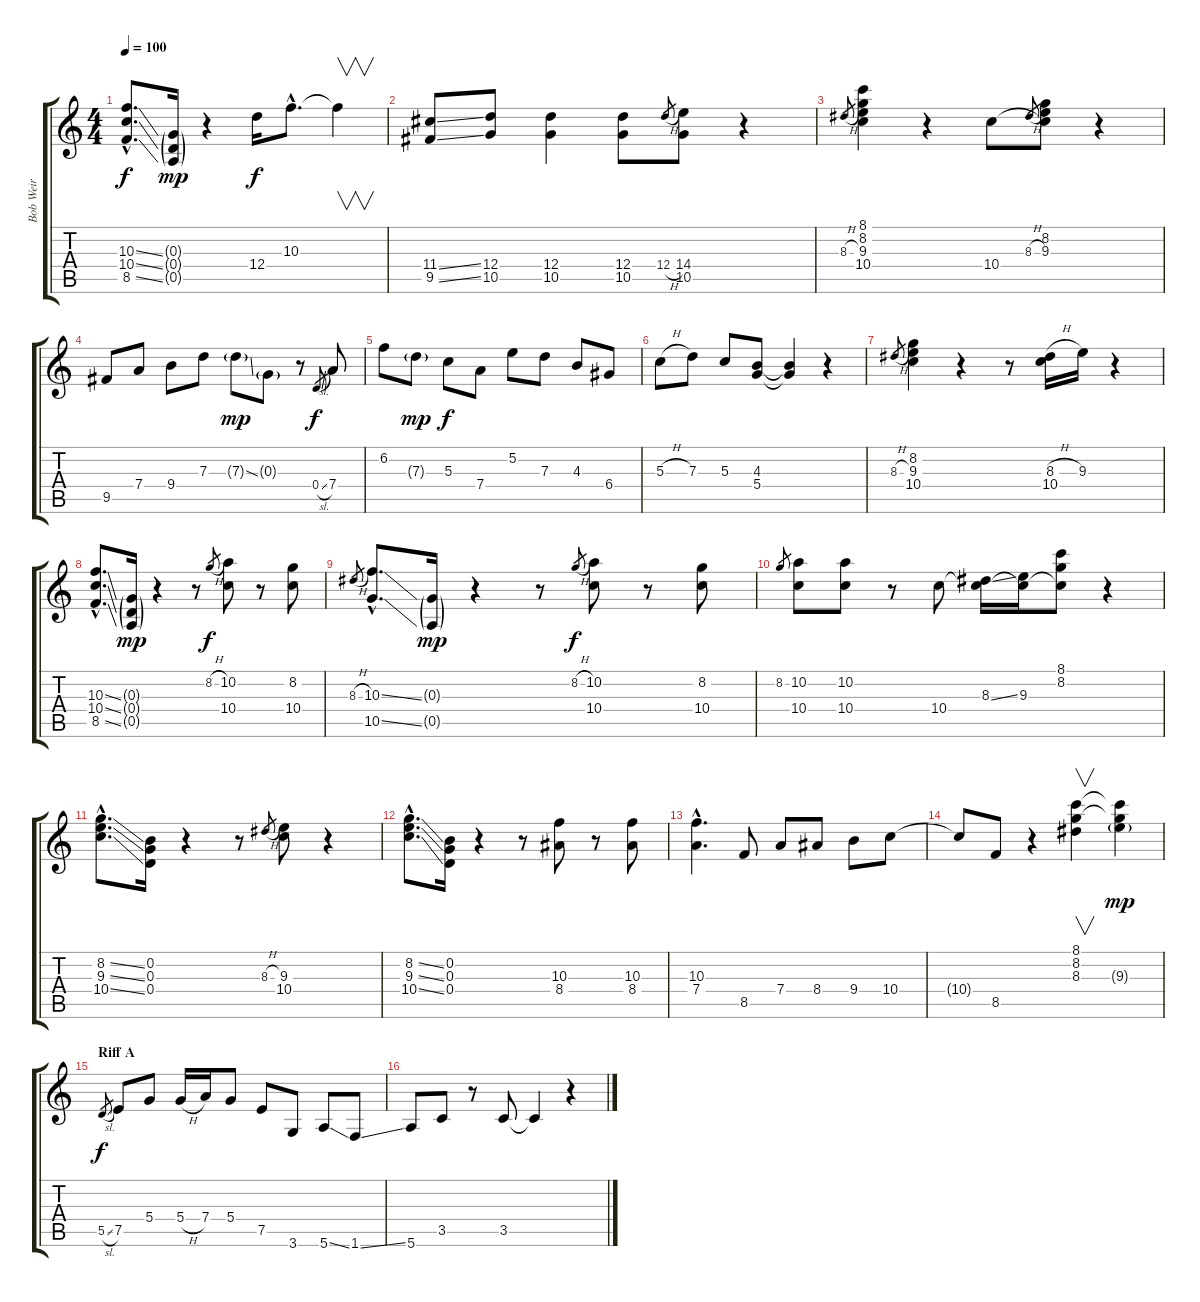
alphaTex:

\track ("Bob Weir" "Bob Weir") {instrument electricguitarclean}
\staff {score tabs}
\tuning (E4 B3 G3 D3 A2 E2) {hide}
\ts (4 4)
\tempo 100
\clef g2
\ks c
(10.3{ss hac} 10.4{ss hac} 8.5{ss hac}).8{d dy f} (0.3{g} 0.4{g} 0.5{g}).16{dy mp} r.4 12.4.16{dy f} 10.3{hac}.8{d} 10.3{t}.4{v} |
(11.4{ss} 9.5{ss}).8 (12.4 10.5).8 (12.4 10.5).4 (12.4 10.5).8 12.4{h}.8{gr} (14.4 10.5).8 r.4 |
8.3{h}.8{gr} (8.1 8.2 9.3 10.4).4 r.4 10.4.8 8.3{h}.8{gr} (8.2 9.3 10.4{t}).8 r.4 |
9.5.8 7.4.8 9.4.8 7.3.8 7.3{ss g}.8{dy mp} 0.3{g}.8 r.8 0.4{sl}.8{gr dy f} 7.4.8 |
6.2.8 7.3{g}.8{dy mp} 5.3.8{dy f} 7.4.8 5.2.8 7.3.8 4.3.8 6.4.8 |
5.3{h}.8 7.3.8 5.3.8 (4.3 5.4).8 (4.3{t} 5.4{t}).4 r.4 |
8.3{h}.8{gr} (8.2 9.3 10.4).4 r.4 r.8 (8.3{h} 10.4).16 9.3.16 r.4 |
(10.3{ss hac} 10.4{ss hac} 8.5{ss hac}).8{d} (0.3{g} 0.4{g} 0.5{g}).16{dy mp} r.4 r.8 8.2{h}.8{gr dy f} (10.2 10.4).8 r.8 (8.2 10.4).8 |
8.3{h}.8{gr} (10.3{ss hac} 10.5{ss hac}).8{d} (0.3{g} 0.5{g}).16{dy mp} r.4 r.8 8.2{h}.8{gr dy f} (10.2 10.4).8 r.8 (8.2 10.4).8 |
8.2.8{gr} (10.2 10.4).8 (10.2 10.4).8 r.8 10.4.8 (8.3{ss} 10.4{t}).16 (9.3 10.4{t}).16 (8.1 8.2 10.4{t}).8 r.4 |
(8.2{ss hac} 9.3{ss hac} 10.4{ss hac}).8{d} (0.2 0.3 0.4).16 r.4 r.8 8.3{h}.8{gr} (9.3 10.4).8 r.4 |
(8.2{ss hac} 9.3{ss hac} 10.4{ss hac}).8{d} (0.2 0.3 0.4).16 r.4 r.8 (10.3 8.4).8 r.8 (10.3 8.4).8 |
(10.3{hac} 7.4{hac}).4{d} 8.5.8 7.4.8 8.4.8 9.4.8 10.4.8 |
10.4{t}.8 8.5.8 r.4 (8.1 8.2 8.3).4{v} (8.1{t} 8.2{t} 9.3{g}).4{dy mp} |
\section ("" "Riff A")
5.5{sl}.8{gr dy f} 7.5.8 5.4.8 5.4{h}.16 7.4.16 5.4.8 7.5.8 3.6.8 5.6{ss}.8 1.6{ss}.8 |
5.6.8 3.5.8 r.8 3.5.8 3.5{t}.4 r.4
